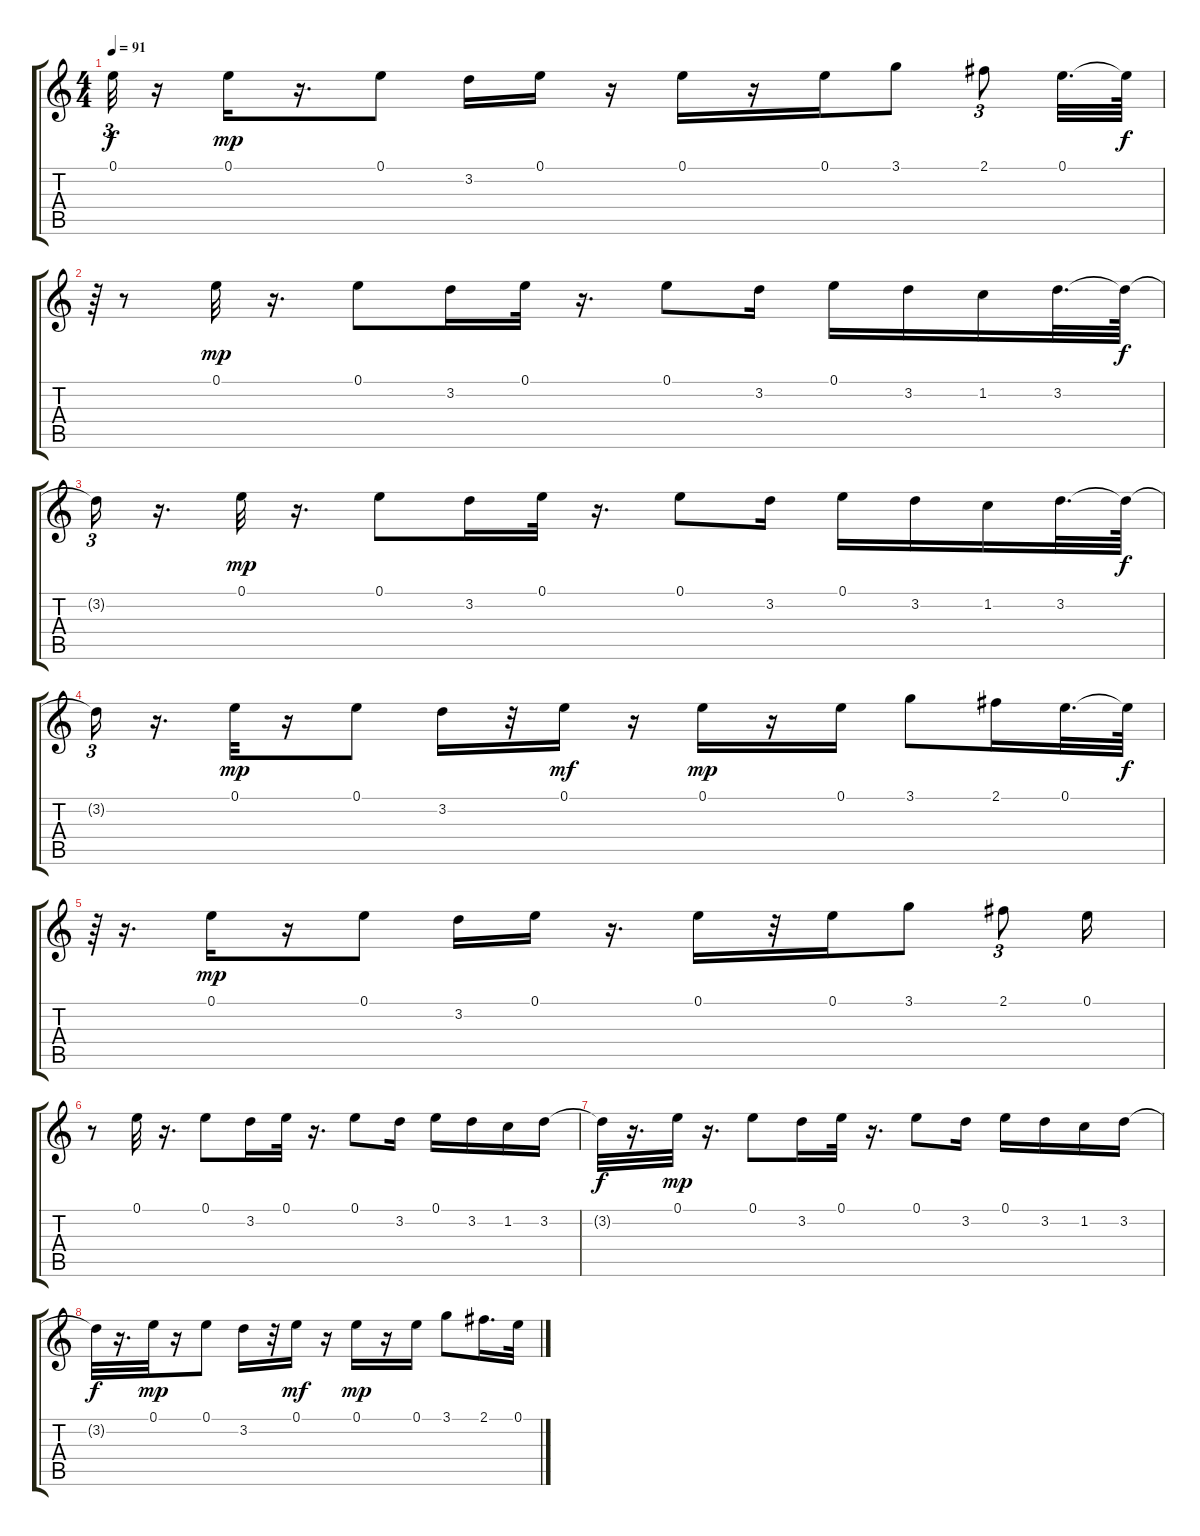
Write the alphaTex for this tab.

\track "" {instrument overdrivenguitar}
\staff {score tabs}
\tuning (E4 B3 G3 D3 A2 E2) {hide}
\ts (4 4)
\tempo 91
\clef g2
\ks c
0.1{t}.32{tu (3 2) dy f} r.16 0.1.16{dy mp} r.16{d} 0.1.8{volume 9} 3.2.16{volume 9} 0.1.16 r.16 0.1.16{volume 9} r.16 0.1.16{volume 9} 3.1.8 2.1.8{tu (3 2) volume 9} 0.1.32{d} 0.1{t}.64{dy f} |
r.64{tu (3 2)} r.8 0.1.32{dy mp volume 8} r.16{d} 0.1.8{volume 8} 3.2.16{volume 8} 0.1.32 r.16{d} 0.1.8{volume 8} 3.2.16 0.1.16{volume 8} 3.2.16 1.2.16 3.2.32{d volume 8} 3.2{t}.64{dy f} |
3.2{t}.16{tu (3 2)} r.16{d} 0.1.32{dy mp volume 8} r.16{d} 0.1.8{volume 8} 3.2.16 0.1.32{volume 8} r.16{d} 0.1.8 3.2.16{volume 7} 0.1.16 3.2.16{volume 7} 1.2.16 3.2.32{d} 3.2{t}.64{dy f} |
3.2{t}.16{tu (3 2)} r.16{d} 0.1.32{dy mp volume 7} r.16 0.1.8 3.2.16{volume 7} r.32 0.1.16{dy mf} r.16 0.1.16{dy mp volume 7} r.16 0.1.16{volume 7} 3.1.8 2.1.16{volume 6} 0.1.32{d} 0.1{t}.64{dy f} |
r.64{tu (3 2)} r.16{d} 0.1.16{dy mp volume 6} r.16 0.1.8{volume 6} 3.2.16 0.1.16{volume 6} r.16{d} 0.1.16{volume 6} r.32 0.1.16 3.1.8{volume 6} 2.1.8{tu (3 2)} 0.1.16{volume 6} |
r.8 0.1.32{volume 6} r.16{d} 0.1.8{volume 6} 3.2.16 0.1.32{volume 5} r.16{d} 0.1.8 3.2.16{volume 5} 0.1.16 3.2.16{volume 5} 1.2.16 3.2.16 |
3.2{t}.32{dy f} r.16{d} 0.1.32{dy mp volume 5} r.16{d} 0.1.8 3.2.16{volume 5} 0.1.32 r.16{d} 0.1.8{volume 5} 3.2.16{volume 4} 0.1.16 3.2.16 1.2.16{volume 4} 3.2.16 |
3.2{t}.32{dy f} r.16{d} 0.1.32{dy mp volume 4} r.16 0.1.8{volume 4} 3.2.16 r.32 0.1.16{dy mf volume 4} r.16 0.1.16{dy mp volume 4} r.16 0.1.16 3.1.8{volume 4} 2.1.16{d} 0.1.32{volume 4}
